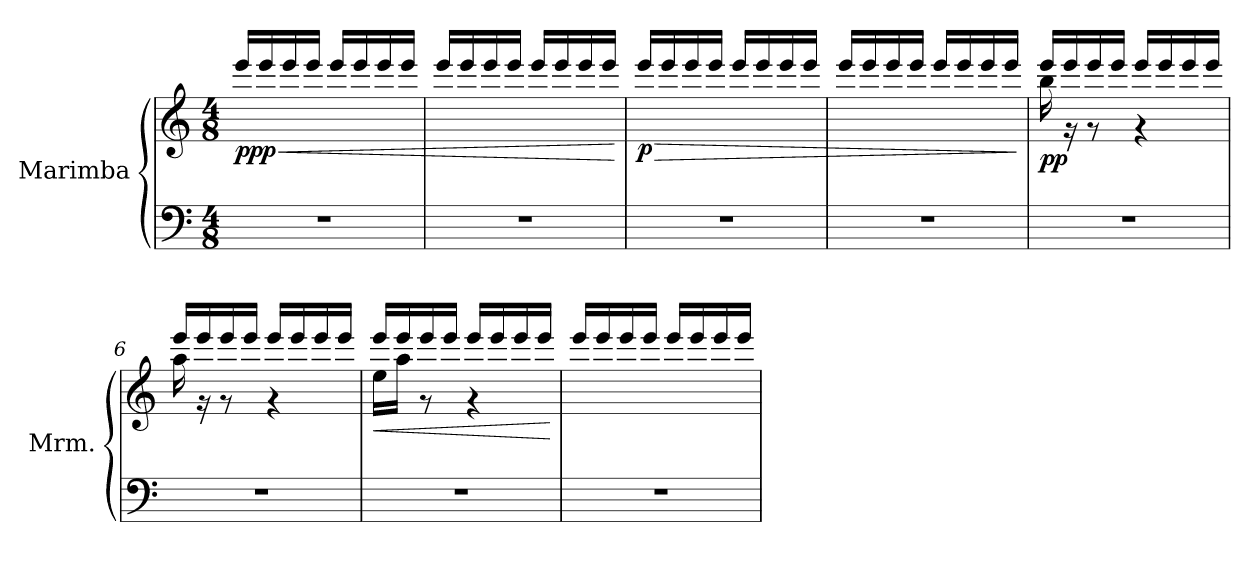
**kern	**kern	**dynam
*part1	*part1	*part1
*staff2	*staff1	*staff1/2
*I"Marimba	*	*
*I'Mrm.	*	*
*clefF4	*clefG2	*
*k[]	*k[]	*
*M4/8	*M4/8	*
*MM72	*MM72	*
=1	=1	=1
!	!	!LO:HP:b
*	*^	*
!	!	!	!LO:DY:n=1:b
2r	16eee/LL	2ryy	< ppp
.	16eee/	.	.
.	16eee/	.	.
.	16eee/JJ	.	.
.	16eee/LL	.	.
.	16eee/	.	.
.	16eee/	.	.
.	16eee/JJ	.	.
=2	=2	=2	=2
2r	16eee/LL	2ryy	.
.	16eee/	.	.
.	16eee/	.	.
.	16eee/JJ	.	.
.	16eee/LL	.	.
.	16eee/	.	.
.	16eee/	.	.
.	16eee/JJ	.	.
*	*v	*v	*
.	.	[
=3	=3	=3
!	!	!LO:HP:b
*	*^	*
!	!	!	!LO:DY:n=1:b
2r	16eee/LL	2ryy	> p
.	16eee/	.	.
.	16eee/	.	.
.	16eee/JJ	.	.
.	16eee/LL	.	.
.	16eee/	.	.
.	16eee/	.	.
.	16eee/JJ	.	.
=4	=4	=4	=4
2r	16eee/LL	2ryy	.
.	16eee/	.	.
.	16eee/	.	.
.	16eee/JJ	.	.
.	16eee/LL	.	.
.	16eee/	.	.
.	16eee/	.	.
.	16eee/JJ	.	.
*	*v	*v	*
.	.	]
!!LO:LB:g=z
=5	=5	=5
*	*^	*
!	!	!	!LO:DY:b
2r	16eee/LL	16bb\	pp
.	16eee/	16r	.
.	16eee/	8r	.
.	16eee/JJ	.	.
.	16eee/LL	4r	.
.	16eee/	.	.
.	16eee/	.	.
.	16eee/JJ	.	.
=6	=6	=6	=6
2r	16eee/LL	16aa\	.
.	16eee/	16r	.
.	16eee/	8r	.
.	16eee/JJ	.	.
.	16eee/LL	4r	.
.	16eee/	.	.
.	16eee/	.	.
.	16eee/JJ	.	.
=7	=7	=7	=7
!	!	!	!LO:HP:b
2r	16eee/LL	16ee\LL	<
.	16eee/	16aa\JJ	.
.	16eee/	8r	.
.	16eee/JJ	.	.
.	16eee/LL	4r	.
.	16eee/	.	.
.	16eee/	.	.
.	16eee/JJ	.	.
*	*v	*v	*
.	.	[
=8	=8	=8
!	!	!LO:HP:b
*	*^	*
2r	16eee/LL	2ryy	>
.	16eee/	.	.
.	16eee/	.	.
.	16eee/JJ	.	.
.	16eee/LL	.	.
.	16eee/	.	.
.	16eee/	.	.
.	16eee/JJ	.	.
*	*v	*v	*
.	.	]
=	=	=
*-	*-	*-
